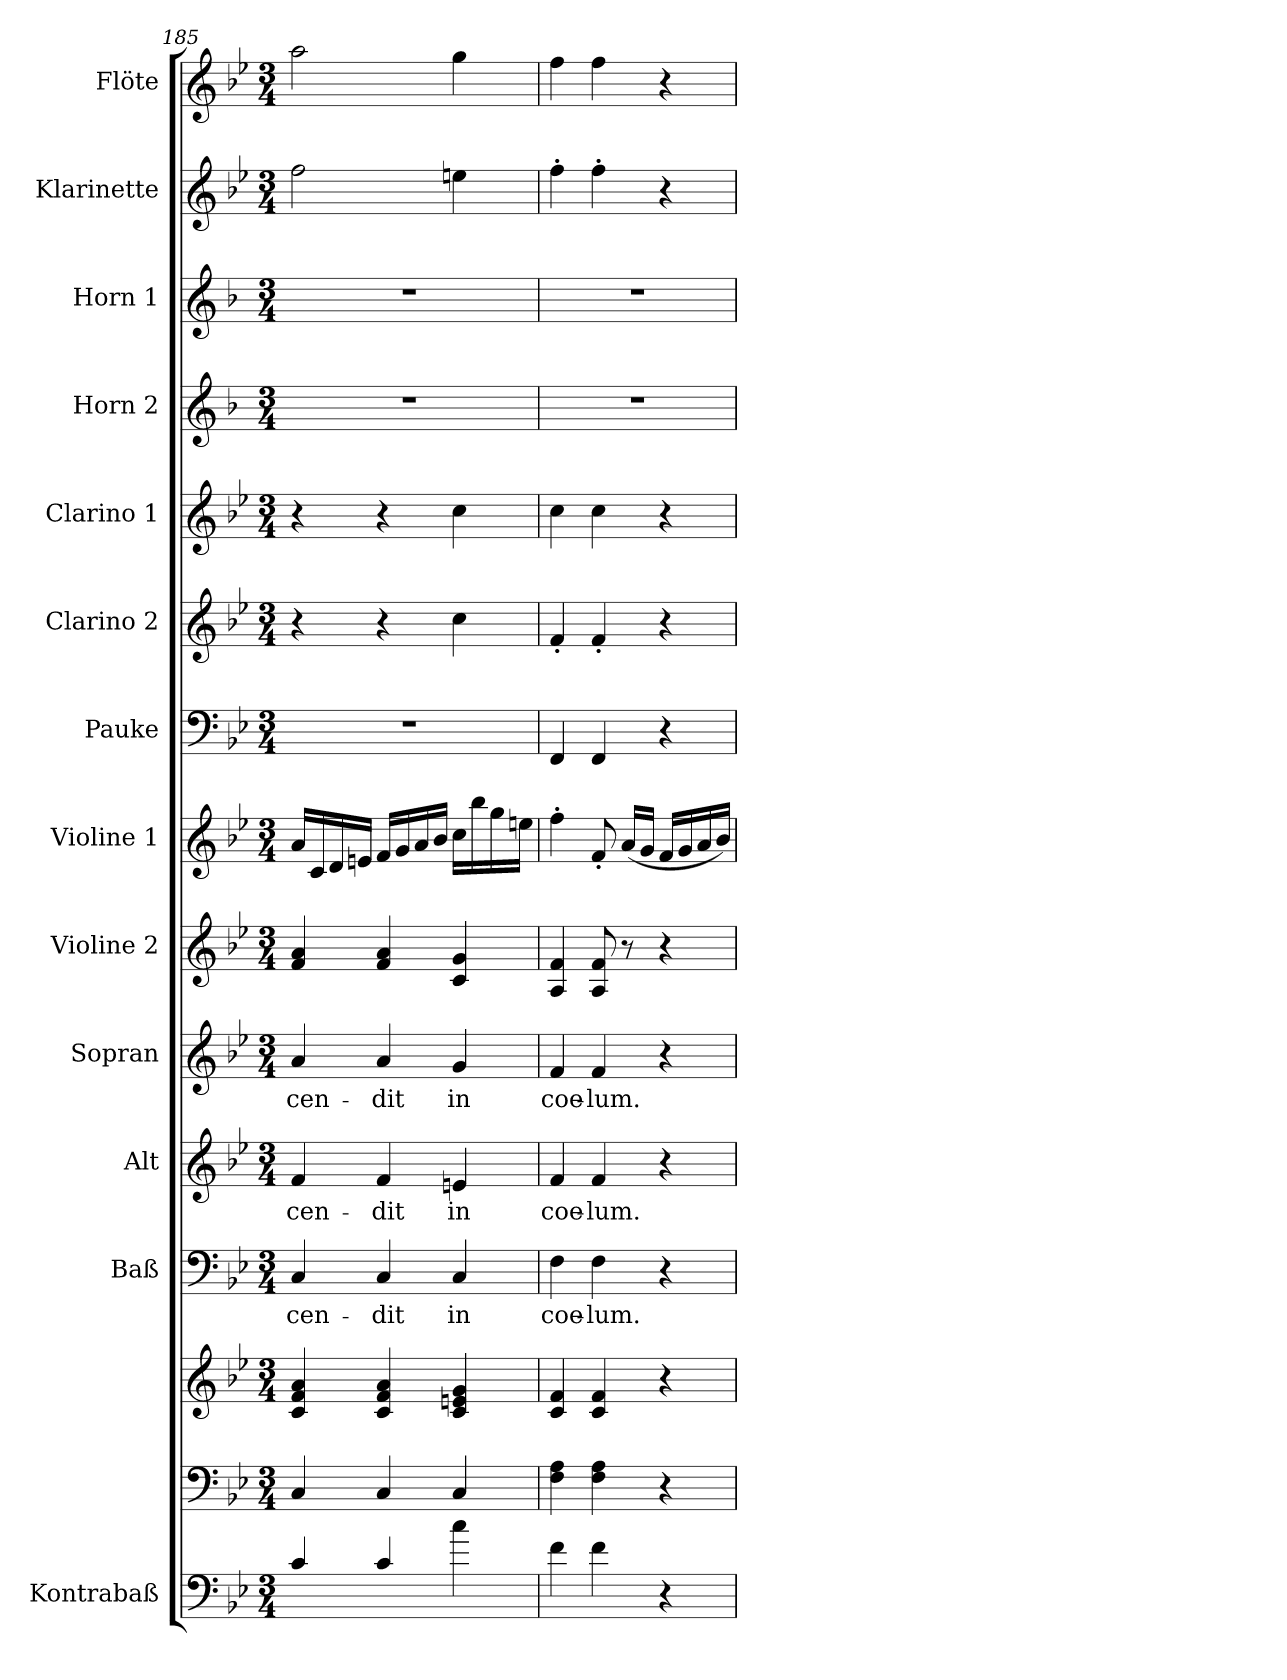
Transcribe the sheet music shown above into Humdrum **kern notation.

**kern	**kern	**kern	**kern	**text	**kern	**text	**kern	**text	**kern	**kern	**kern	**kern	**kern	**kern	**kern	**kern	**kern
*part14	*part13	*part13	*part12	*part12	*part11	*part11	*part10	*part10	*part9	*part8	*part7	*part6	*part5	*part4	*part3	*part2	*part1
*staff15	*staff14	*staff13	*staff12	*staff12	*staff11	*staff11	*staff10	*staff10	*staff9	*staff8	*staff7	*staff6	*staff5	*staff4	*staff3	*staff2	*staff1
*I"Kontrabaß	*	*	*I"Baß	*	*I"Alt	*	*I"Sopran	*	*I"Violine 2	*I"Violine 1	*I"Pauke	*I"Clarino 2	*I"Clarino 1	*I"Horn 2	*I"Horn 1	*I"Klarinette	*I"Flöte
*I'Kb	*	*	*I'Baß	*	*I'Alt	*	*I'Sop	*	*I'Vln. 2	*I'Vln. 1	*I'Pk.	*	*	*I'Hrn. 2	*I'Hrn. 1	*	*I'Fl.
*clefF4	*clefF4	*clefG2	*clefF4	*	*clefG2	*	*clefG2	*	*clefG2	*clefG2	*clefF4	*clefG2	*clefG2	*clefG2	*clefG2	*clefG2	*clefG2
*ITrd7c12	*	*	*	*	*	*	*	*	*	*	*	*ITrd7c12	*ITrd7c12	*ITrd4c7	*ITrd4c7	*	*
*k[b-e-]	*k[b-e-]	*k[b-e-]	*k[b-e-]	*	*k[b-e-]	*	*k[b-e-]	*	*k[b-e-]	*k[b-e-]	*k[b-e-]	*k[b-e-]	*k[b-e-]	*k[b-e-]	*k[b-e-]	*k[b-e-]	*k[b-e-]
*B-:	*B-:	*B-:	*B-:	*	*B-:	*	*B-:	*	*B-:	*B-:	*B-:	*B-:	*B-:	*B-:	*B-:	*B-:	*B-:
*M3/4	*M3/4	*M3/4	*M3/4	*	*M3/4	*	*M3/4	*	*M3/4	*M3/4	*M3/4	*M3/4	*M3/4	*M3/4	*M3/4	*M3/4	*M3/4
=185	=185	=185	=185	=185	=185	=185	=185	=185	=185	=185	=185	=185	=185	=185	=185	=185	=185
!	!	!	!	!LO:LY:b	!	!LO:LY:b	!	!LO:LY:b	!	!	!	!	!	!	!	!	!
4C/	4C/	4c/ 4f/ 4a/	4C/	-cen-	4f/	-cen-	4a/	-cen-	4f/ 4a/	16a/LL	2.r	4r	4r	2.r	2.r	2ff\	2aa\
.	.	.	.	.	.	.	.	.	.	16c/	.	.	.	.	.	.	.
.	.	.	.	.	.	.	.	.	.	16d/	.	.	.	.	.	.	.
.	.	.	.	.	.	.	.	.	.	16en/JJ	.	.	.	.	.	.	.
!	!	!	!	!LO:LY:b	!	!LO:LY:b	!	!LO:LY:b	!	!	!	!	!	!	!	!	!
4C/	4C/	4c/ 4f/ 4a/	4C/	-dit	4f/	-dit	4a/	-dit	4f/ 4a/	16f/LL	.	4r	4r	.	.	.	.
.	.	.	.	.	.	.	.	.	.	16g/	.	.	.	.	.	.	.
.	.	.	.	.	.	.	.	.	.	16a/	.	.	.	.	.	.	.
.	.	.	.	.	.	.	.	.	.	16b-/JJ	.	.	.	.	.	.	.
!	!	!	!	!LO:LY:b	!	!LO:LY:b	!	!LO:LY:b	!	!	!	!	!	!	!	!	!
4c\	4C/	4c/ 4en/ 4g/	4C/	in	4en/	in	4g/	in	4c/ 4g/	16cc\LL	.	4c\	4c\	.	.	4een\	4gg\
.	.	.	.	.	.	.	.	.	.	16bb-\	.	.	.	.	.	.	.
.	.	.	.	.	.	.	.	.	.	16gg\	.	.	.	.	.	.	.
.	.	.	.	.	.	.	.	.	.	16een\JJ	.	.	.	.	.	.	.
=186	=186	=186	=186	=186	=186	=186	=186	=186	=186	=186	=186	=186	=186	=186	=186	=186	=186
!	!	!	!	!LO:LY:b	!	!LO:LY:b	!	!LO:LY:b	!	!	!	!	!	!	!	!	!
4F\	4F\ 4A\	4c/ 4f/	4F\	coe-	4f/	coe-	4f/	coe-	4A/ 4f/	4ff'>\	4FF/	4F'</	4c\	2.r	2.r	4ff'>\	4ff\
!	!	!	!	!LO:LY:b	!	!LO:LY:b	!	!LO:LY:b	!	!	!	!	!	!	!	!	!
4F\	4F\ 4A\	4c/ 4f/	4F\	-lum.	4f/	-lum.	4f/	-lum.	8A/ 8f/	8f'</	4FF/	4F'</	4c\	.	.	4ff'>\	4ff\
.	.	.	.	.	.	.	.	.	8r	(<16a/LL	.	.	.	.	.	.	.
.	.	.	.	.	.	.	.	.	.	16g/JJ	.	.	.	.	.	.	.
4r	4r	4r	4r	.	4r	.	4r	.	4r	16f/LL	4r	4r	4r	.	.	4r	4r
.	.	.	.	.	.	.	.	.	.	16g/	.	.	.	.	.	.	.
.	.	.	.	.	.	.	.	.	.	16a/	.	.	.	.	.	.	.
.	.	.	.	.	.	.	.	.	.	16b-/JJ)	.	.	.	.	.	.	.
=	=	=	=	=	=	=	=	=	=	=	=	=	=	=	=	=	=
*-	*-	*-	*-	*-	*-	*-	*-	*-	*-	*-	*-	*-	*-	*-	*-	*-	*-
